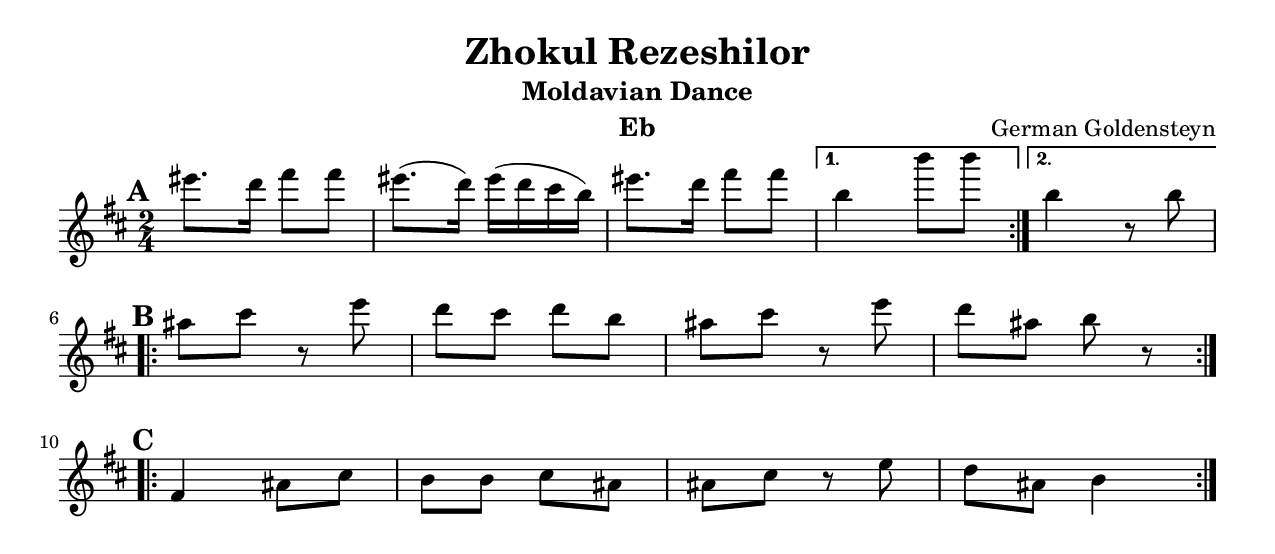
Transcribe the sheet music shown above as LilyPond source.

\version "2.18.0"
\language "english"
\pointAndClickOff

\paper{
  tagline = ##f
  print-all-headers = ##t
  #(set-paper-size "letter")
}
date = #(strftime "%d-%m-%Y" (localtime (current-time)))

%\markup{ \italic{ " Updated " \date  }  }

%\markup{ Got something to say? }

%#################################### Melody ########################
melody =  \relative c''' {
  \clef treble
  \key d \minor
  \time 2/4
  \set Score.markFormatter = #format-mark-box-alphabet

   \repeat volta 2{
     \mark \default
   gs8. f16 a8 a
   gs8. (f16) gs16( f e d)
   gs8. f16 a8 a
   }
   \alternative{
    {d,4 d'8 d}
    {d,4 r8 d}
   }
   \break
   \repeat volta 2{
   \mark \default
   cs8 e r g
   f e f d
   cs8 e r g
   f cs8 d r
   }
  \break
   \repeat volta 2{
   \mark \default
   a,4  cs8 e
   d8 d e cs
   cs e r g8 |
   f cs d4
    }




}
%################################# Lyrics #####################
%\addlyrics{  }
%################################# Chords #######################
harmonies = \chordmode {

}

\score {\transpose c a
  <<
    \new ChordNames {
      \set chordChanges = ##f
      \harmonies
    }
    \new Staff \melody
  >>
  \header{
    title= "Zhokul Rezeshilor"
    subtitle="Moldavian Dance"
    composer= "German Goldensteyn"
    instrument = "Eb"
    arranger= ""
  }
  \layout{indent = 0.0\cm }
  \midi{
    \tempo 4 = 80
  }
}
